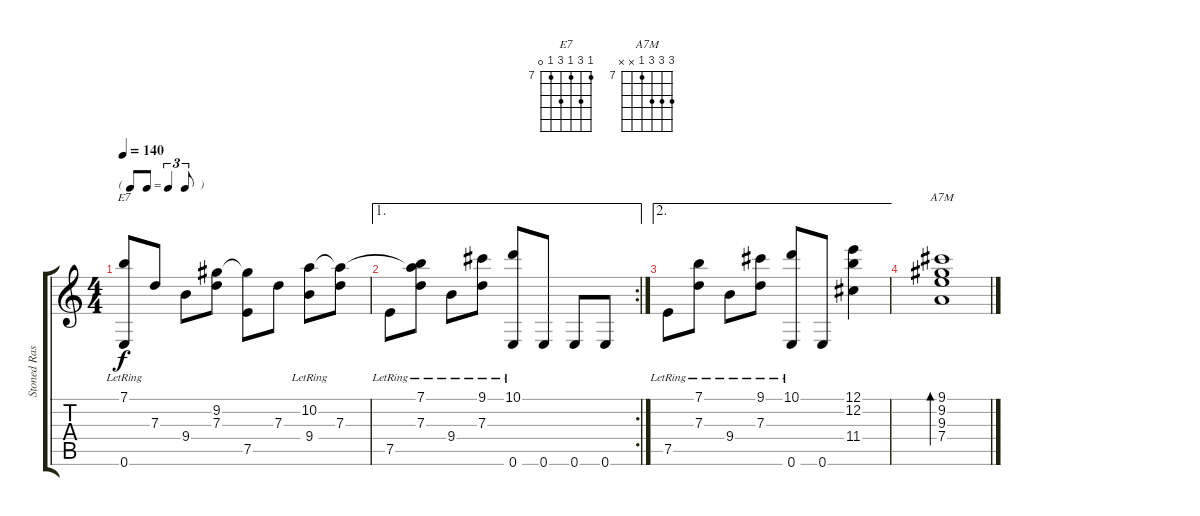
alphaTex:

\track ("Stoned Rasta-boy" "Stoned Ras") {instrument acousticguitarsteel}
\staff {score tabs}
\tuning (E4 B3 G3 D3 A2 E2) {hide}
\chord ("E7" 7 9 7 9 7 0) {firstfret 7}
\chord ("A7M" 9 9 9 7 x x) {firstfret 7}
\ts (4 4)
\tf triplet8th
\tempo 140
\clef g2
\ks c
(7.1{lr} 0.6).8{ch "E7" dy f} 7.3.8 9.4.8 (9.2 7.3).8 (9.2{t} 7.5).8 7.3.8 (10.2{lr} 9.4).8 (10.2{t} 7.3).8 |
\ae 1
\rc 2
7.5{lr}.8 (7.1{lr} 10.2{t} 7.3{lr}).8 9.4{lr}.8 (9.1{lr} 7.3{lr}).8 (10.1{lr} 0.6).8 0.6.8 0.6.8 0.6.8 |
\ae 2
7.5{lr}.8 (7.1{lr} 7.3{lr}).8 9.4{lr}.8 (9.1{lr} 7.3{lr}).8 (10.1{lr} 0.6).8 0.6.8 (12.1 12.2 11.4).4 |
(9.1 9.2 9.3 7.4).1{bd 240 ch "A7M"}
